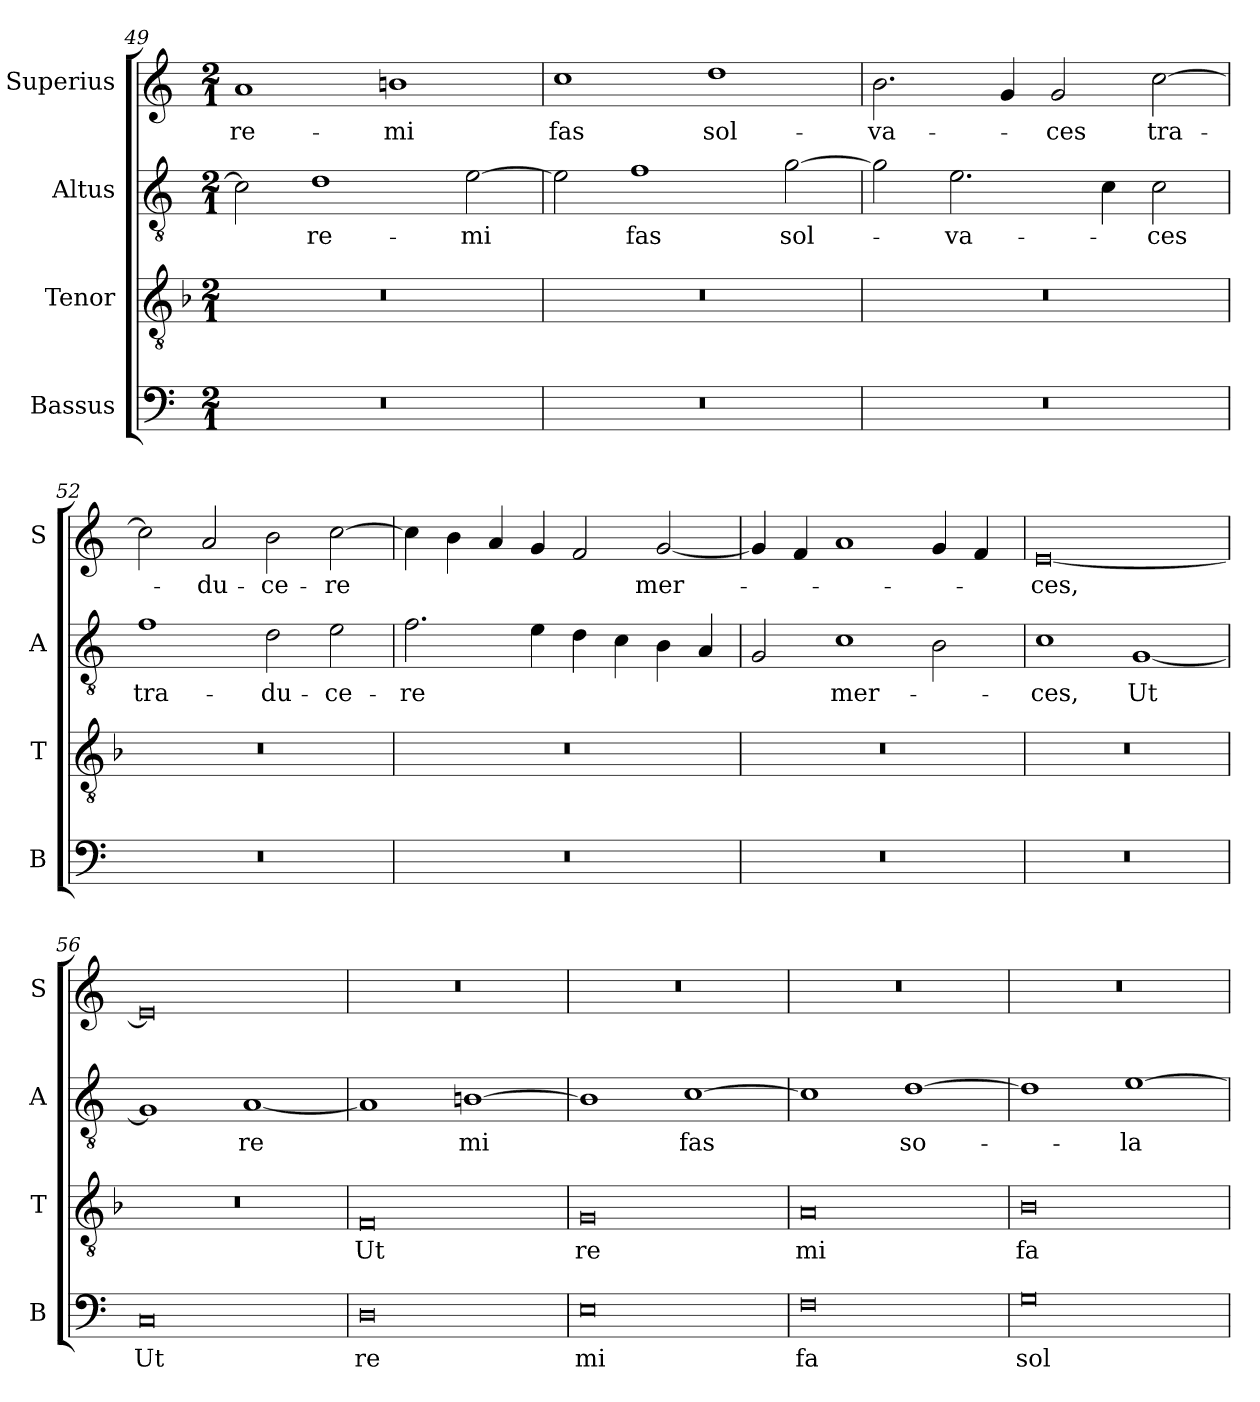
**kern	**text	**kern	**text	**kern	**text	**kern	**text
*part4	*part4	*part3	*part3	*part2	*part2	*part1	*part1
*staff4	*staff4	*staff3	*staff3	*staff2	*staff2	*staff1	*staff1
*I"Bassus	*	*I"Tenor	*	*I"Altus	*	*I"Superius	*
*I'B	*	*I'T	*	*I'A	*	*I'S	*
*clefF4	*	*clefGv2	*	*clefGv2	*	*clefG2	*
*k[]	*	*k[b-]	*	*k[]	*	*k[]	*
*M2/1	*	*M2/1	*	*M2/1	*	*M2/1	*
=49	=49	=49	=49	=49	=49	=49	=49
0r	.	0r	.	2c\]	.	1a	re-
.	.	.	.	1d	re-	.	.
.	.	.	.	.	.	1bn	-mi
.	.	.	.	[2e\	-mi	.	.
=50	=50	=50	=50	=50	=50	=50	=50
0r	.	0r	.	2e\]	.	1cc	fas
.	.	.	.	1f	fas	.	.
.	.	.	.	.	.	1dd	sol-
.	.	.	.	[2g\	sol-	.	.
=51	=51	=51	=51	=51	=51	=51	=51
0r	.	0r	.	2g\]	.	2.b\	-va-
.	.	.	.	2.e\	-va-	.	.
.	.	.	.	.	.	4g/	.
.	.	.	.	.	.	2g/	-ces
.	.	.	.	4c\	.	.	.
.	.	.	.	2c\	-ces	[2cc\	tra-
=52	=52	=52	=52	=52	=52	=52	=52
0r	.	0r	.	1f	tra-	2cc\]	.
.	.	.	.	.	.	2a/	-du-
.	.	.	.	2d\	-du-	2b\	-ce-
.	.	.	.	2e\	-ce-	[2cc\	-re
=53	=53	=53	=53	=53	=53	=53	=53
0r	.	0r	.	2.f\	-re	4cc\]	.
.	.	.	.	.	.	4b\	.
.	.	.	.	.	.	4a/	.
.	.	.	.	4e\	.	4g/	.
.	.	.	.	4d\	.	2f/	.
.	.	.	.	4c\	.	.	.
.	.	.	.	4B\	.	[2g/	mer-
.	.	.	.	4A/	.	.	.
=54	=54	=54	=54	=54	=54	=54	=54
0r	.	0r	.	2G/	.	4g/]	.
.	.	.	.	.	.	4f/	.
.	.	.	.	1c	mer-	1a	.
.	.	.	.	2B\	.	4g/	.
.	.	.	.	.	.	4f/	.
=55	=55	=55	=55	=55	=55	=55	=55
0r	.	0r	.	1c	-ces,	[0e	-ces,
.	.	.	.	[1G	Ut	.	.
=56	=56	=56	=56	=56	=56	=56	=56
0C	Ut	0r	.	1G]	.	0e]	.
.	.	.	.	[1A	re	.	.
=57	=57	=57	=57	=57	=57	=57	=57
0D	re	0F	Ut	1A]	.	0r	.
.	.	.	.	[1Bn	mi	.	.
=58	=58	=58	=58	=58	=58	=58	=58
0E	mi	0G	re	1B]	.	0r	.
.	.	.	.	[1c	fas	.	.
=59	=59	=59	=59	=59	=59	=59	=59
0F	fa	0A	mi	1c]	.	0r	.
.	.	.	.	[1d	so-	.	.
=60	=60	=60	=60	=60	=60	=60	=60
0G	sol	0B-	fa	1d]	.	0r	.
.	.	.	.	[1e	-la	.	.
=	=	=	=	=	=	=	=
*-	*-	*-	*-	*-	*-	*-	*-
